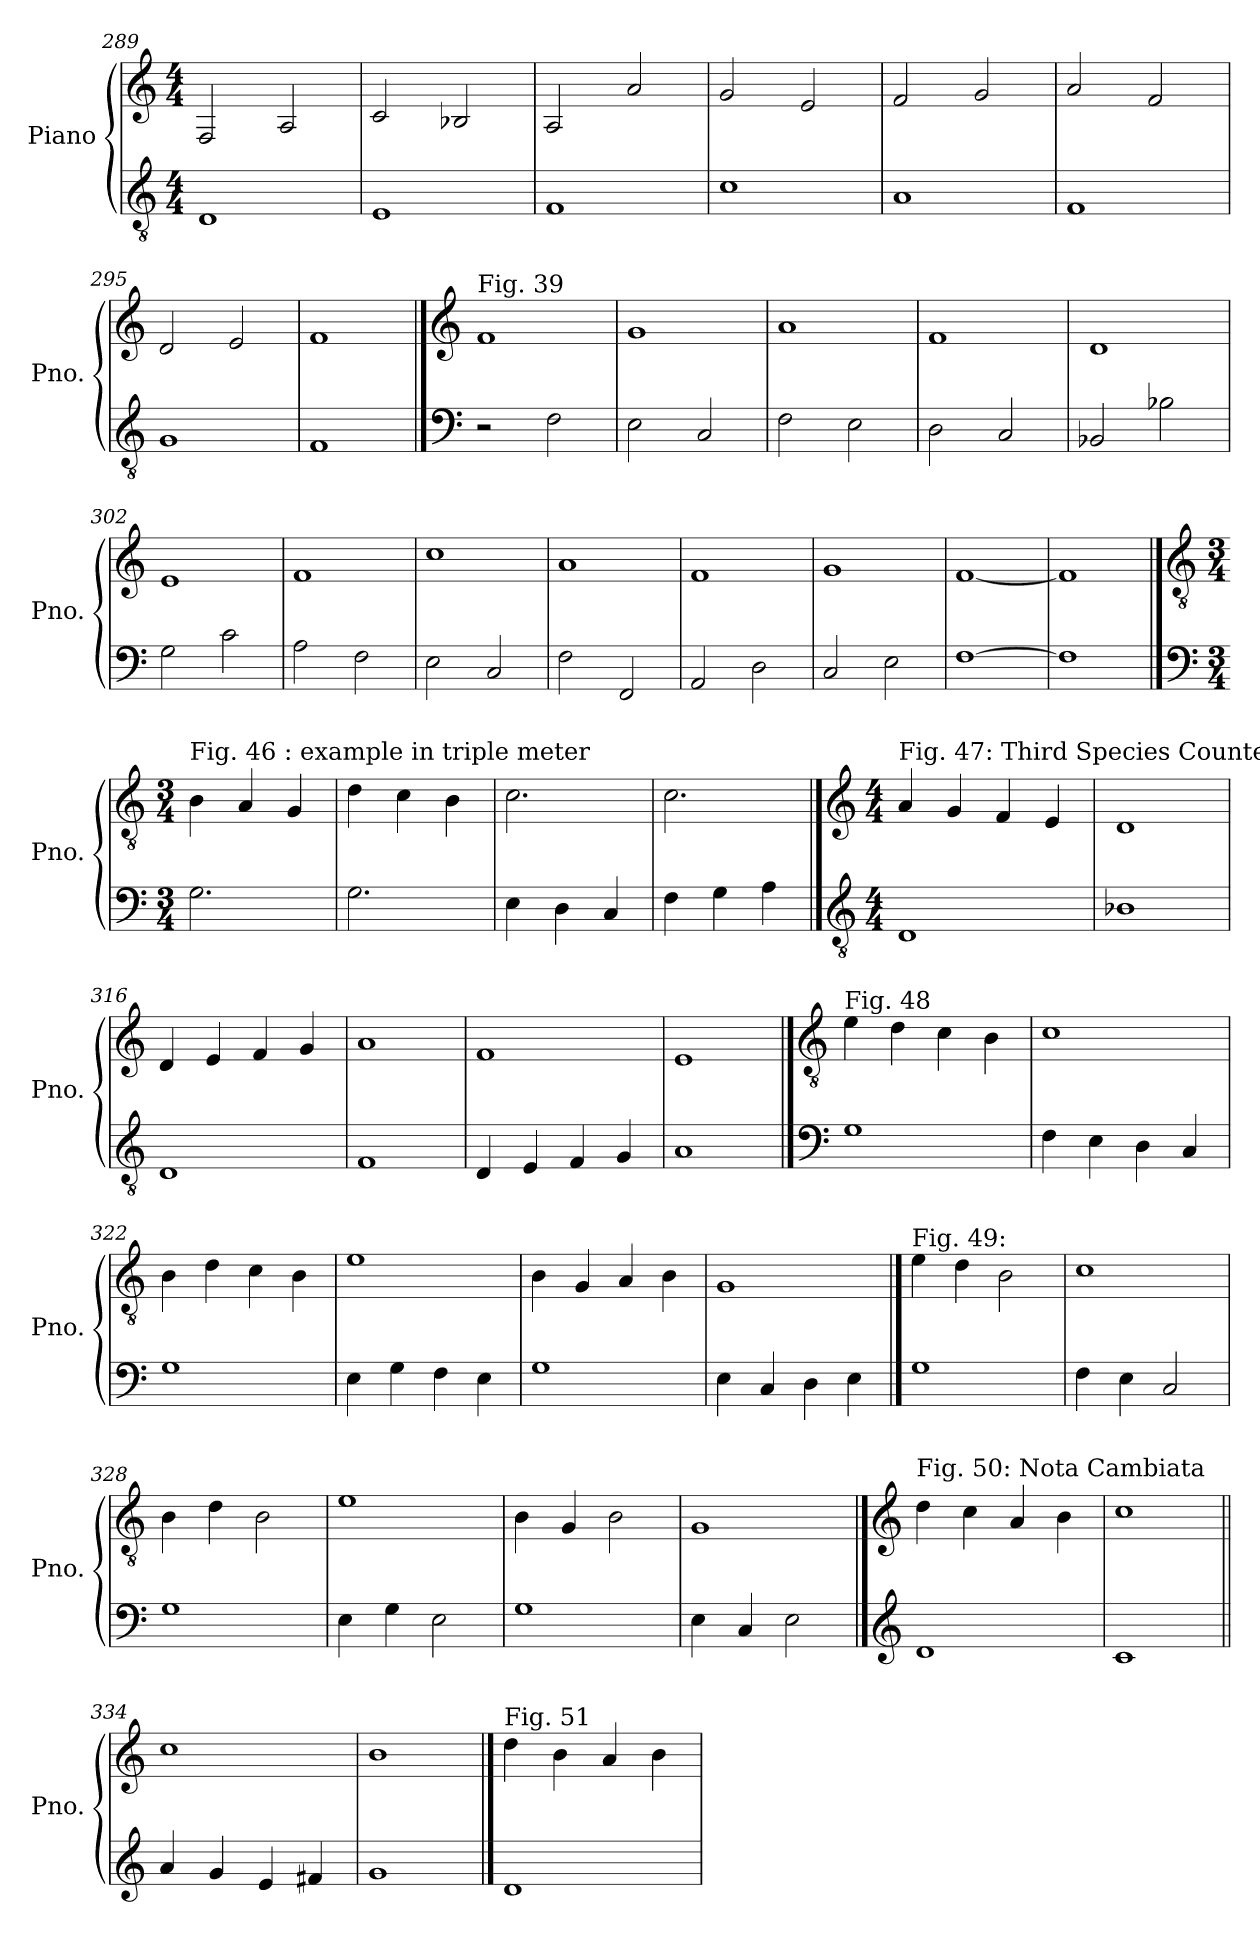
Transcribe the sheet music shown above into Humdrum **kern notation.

**kern	**kern
*part1	*part1
*staff2	*staff1
*I"Piano	*
*I'Pno.	*
*clefGv2	*clefG2
*k[]	*k[]
*M4/4	*M4/4
=289	=289
1D	2F/
.	2A/
=290	=290
1E	2c/
.	2B-X/
=291	=291
1F	2A/
.	2a/
=292	=292
1c	2g/
.	2e/
=293	=293
1A	2f/
.	2g/
=294	=294
1F	2a/
.	2f/
=295	=295
1G	2d/
.	2e/
=296	=296
1F	1f
!!LO:LB:g=z
==297	==297
*clefF4	*clefG2
!	!LO:TX:a:t=Fig. 39
2r	1f
2F\	.
=298	=298
2E\	1g
2C/	.
=299	=299
2F\	1a
2E\	.
=300	=300
2D\	1f
2C/	.
=301	=301
2BB-X/	1d
2B-X\	.
=302	=302
2G\	1e
2c\	.
=303	=303
2A\	1f
2F\	.
=304	=304
2E\	1cc
2C/	.
=305	=305
2F\	1a
2FF/	.
=306	=306
2AA/	1f
2D\	.
=307	=307
2C/	1g
2E\	.
=308	=308
[1F	[1f
=309	=309
1F]	1f]
!!LO:LB:g=z
==310	==310
*clefF4	*clefGv2
*M3/4	*M3/4
!	!LO:TX:a:t=Fig. 46 &colon;  example in triple meter
2.G\	4B\
.	4A/
.	4G/
=311	=311
2.G\	4d\
.	4c\
.	4B\
=312	=312
4E\	2.c\
4D\	.
4C/	.
=313	=313
4F\	2.c\
4G\	.
4A\	.
!!LO:LB:g=z
==314	==314
*clefGv2	*clefG2
*M4/4	*M4/4
!	!LO:TX:a:t=Fig. 47&colon;  Third Species Counterpoint - quarter notes against whole notes
1D	4a/
.	4g/
.	4f/
.	4e/
=315	=315
1B-X	1d
=316	=316
1D	4d/
.	4e/
.	4f/
.	4g/
=317	=317
1F	1a
=318	=318
4D/	1f
4E/	.
4F/	.
4G/	.
=319	=319
1A	1e
!!LO:LB:g=z
==320	==320
*clefF4	*clefGv2
!	!LO:TX:a:t=Fig. 48
1G	4e\
.	4d\
.	4c\
.	4B\
=321	=321
4F\	1c
4E\	.
4D\	.
4C/	.
=322	=322
1G	4B\
.	4d\
.	4c\
.	4B\
=323	=323
4E\	1e
4G\	.
4F\	.
4E\	.
=324	=324
1G	4B\
.	4G/
.	4A/
.	4B\
=325	=325
4E\	1G
4C/	.
4D\	.
4E\	.
!!LO:PB:g=z
==326	==326
!	!LO:TX:a:t=Fig. 49&colon;
1G	4e\
.	4d\
.	2B\
=327	=327
4F\	1c
4E\	.
2C/	.
=328	=328
1G	4B\
.	4d\
.	2B\
=329	=329
4E\	1e
4G\	.
2E\	.
=330	=330
1G	4B\
.	4G/
.	2B\
=331	=331
4E\	1G
4C/	.
2E\	.
!!LO:LB:g=z
==332	==332
*clefG2	*clefG2
!	!LO:TX:a:t=Fig. 50&colon;  Nota Cambiata
1d	4dd\
.	4cc\
.	4a/
.	4b\
=333	=333
1c	1cc
=334||	=334||
4a/	1cc
4g/	.
4e/	.
4f#X/	.
=335	=335
1g	1b
==336	==336
!	!LO:TX:a:t=Fig. 51
1d	4dd\
.	4b\
.	4a/
.	4b\
=	=
*-	*-
